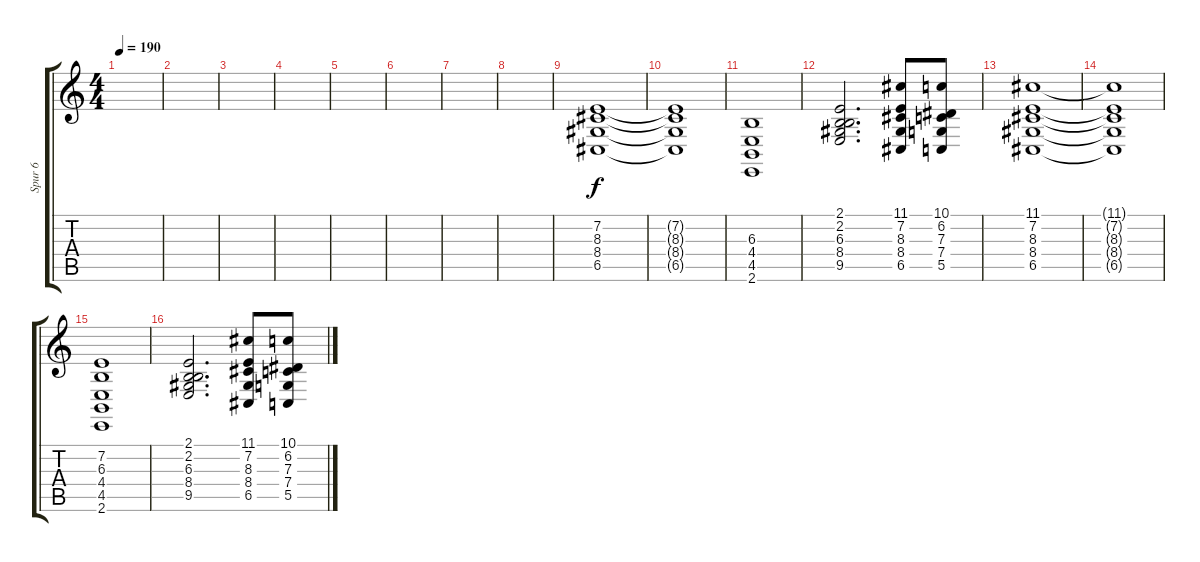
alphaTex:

\track ("Spur 6" "Spur 6") {instrument choiraahs}
\staff {score tabs}
\tuning (D4 A3 F3 C3 G2 D2) {hide}
\ts (4 4)
\tempo 190
\clef g2
\ks c
|
|
|
|
|
|
|
|
(7.2 8.3 8.4 6.5).1 |
(7.2{t} 8.3{t} 8.4{t} 6.5{t}).1 |
(6.3 4.4 4.5 2.6).1 |
(2.1 2.2 6.3 8.4 9.5).2{d} (11.1 7.2 8.3 8.4 6.5).8 (10.1 6.2 7.3 7.4 5.5).8 |
(11.1 7.2 8.3 8.4 6.5).1 |
(11.1{t} 7.2{t} 8.3{t} 8.4{t} 6.5{t}).1 |
(7.2 6.3 4.4 4.5 2.6).1 |
(2.1 2.2 6.3 8.4 9.5).2{d} (11.1 7.2 8.3 8.4 6.5).8 (10.1 6.2 7.3 7.4 5.5).8
